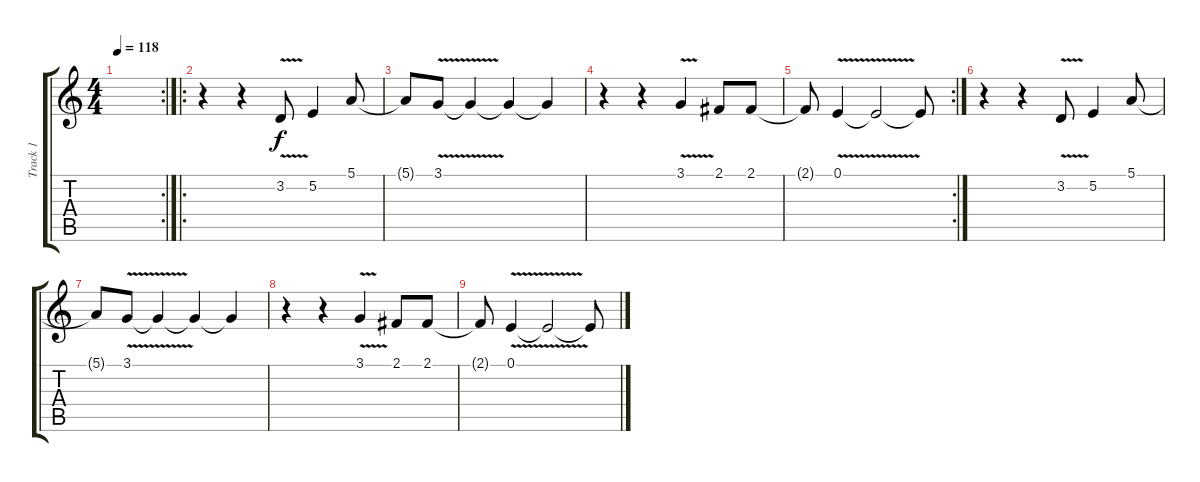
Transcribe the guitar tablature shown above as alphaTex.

\track ("Track 1" "Track 1") {instrument lead2sawtooth}
\staff {score tabs}
\tuning (E4 B3 G3 D3 A2 E2) {hide}
\rc 2
\ts (4 4)
\tempo 118
\clef g2
\ks c
|
\ro
r.4 r.4 3.2{v}.8 5.2.4 5.1.8 |
5.1{t}.8 3.1{v}.8 3.1{t}.4 3.1{t}.4 3.1{t}.4 |
r.4 r.4 3.1{v}.4 2.1.8 2.1.8 |
\rc 2
2.1{t}.8 0.1{v}.4 0.1{t}.2 0.1{t}.8 |
r.4{volume 0} r.4 3.2{v}.8 5.2.4 5.1.8 |
5.1{t}.8 3.1{v}.8 3.1{t}.4 3.1{t}.4 3.1{t}.4 |
r.4 r.4 3.1{v}.4 2.1.8 2.1.8 |
2.1{t}.8 0.1{v}.4 0.1{t}.2 0.1{t}.8
